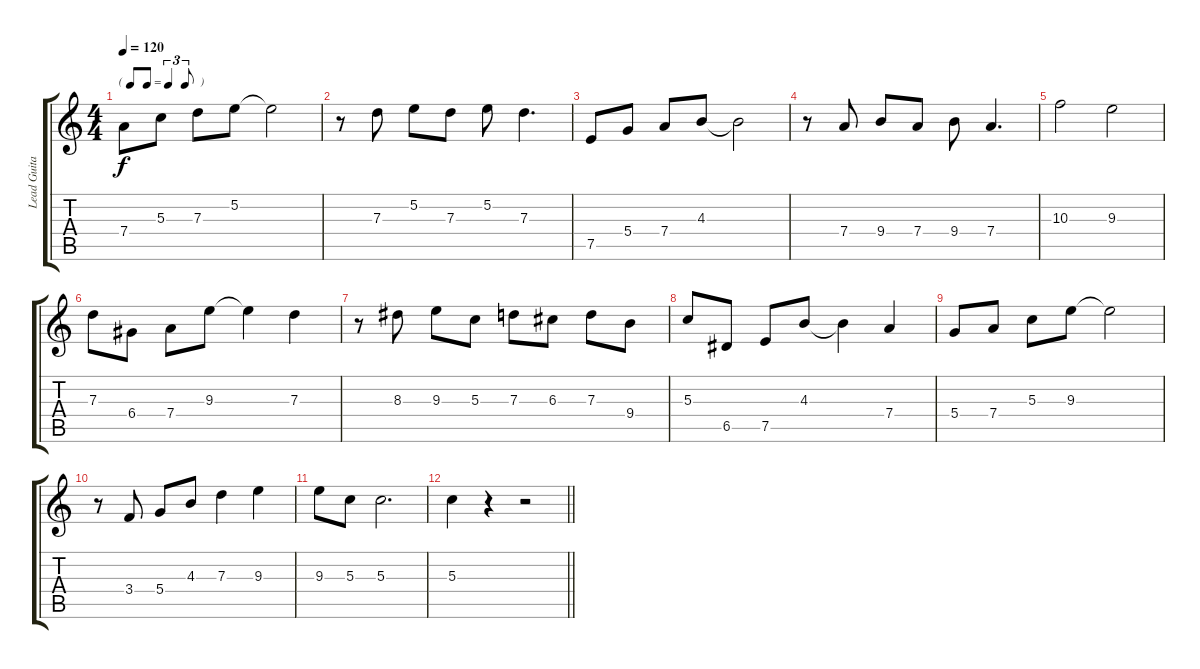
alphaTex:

\track ("Lead Guitar" "Lead Guita") {instrument electricguitarjazz}
\staff {score tabs}
\tuning (E4 B3 G3 D3 A2 E2) {hide}
\ts (4 4)
\tf triplet8th
\tempo 120
\clef g2
\ks c
7.4.8{dy f} 5.3.8 7.3.8 5.2.8 5.2{t}.2 |
r.8 7.3.8 5.2.8 7.3.8 5.2.8 7.3.4{d} |
7.5.8 5.4.8 7.4.8 4.3.8 4.3{t}.2 |
r.8 7.4.8 9.4.8 7.4.8 9.4.8 7.4.4{d} |
10.3.2 9.3.2 |
7.3.8 6.4.8 7.4.8 9.3.8 9.3{t}.4 7.3.4 |
r.8 8.3.8 9.3.8 5.3.8 7.3.8 6.3.8 7.3.8 9.4.8 |
5.3.8 6.5.8 7.5.8 4.3.8 4.3{t}.4 7.4.4 |
5.4.8 7.4.8 5.3.8 9.3.8 9.3{t}.2 |
r.8 3.4.8 5.4.8 4.3.8 7.3.4 9.3.4 |
9.3.8 5.3.8 5.3.2{d} |
\barLineRight lightlight
5.3.4 r.4 r.2
